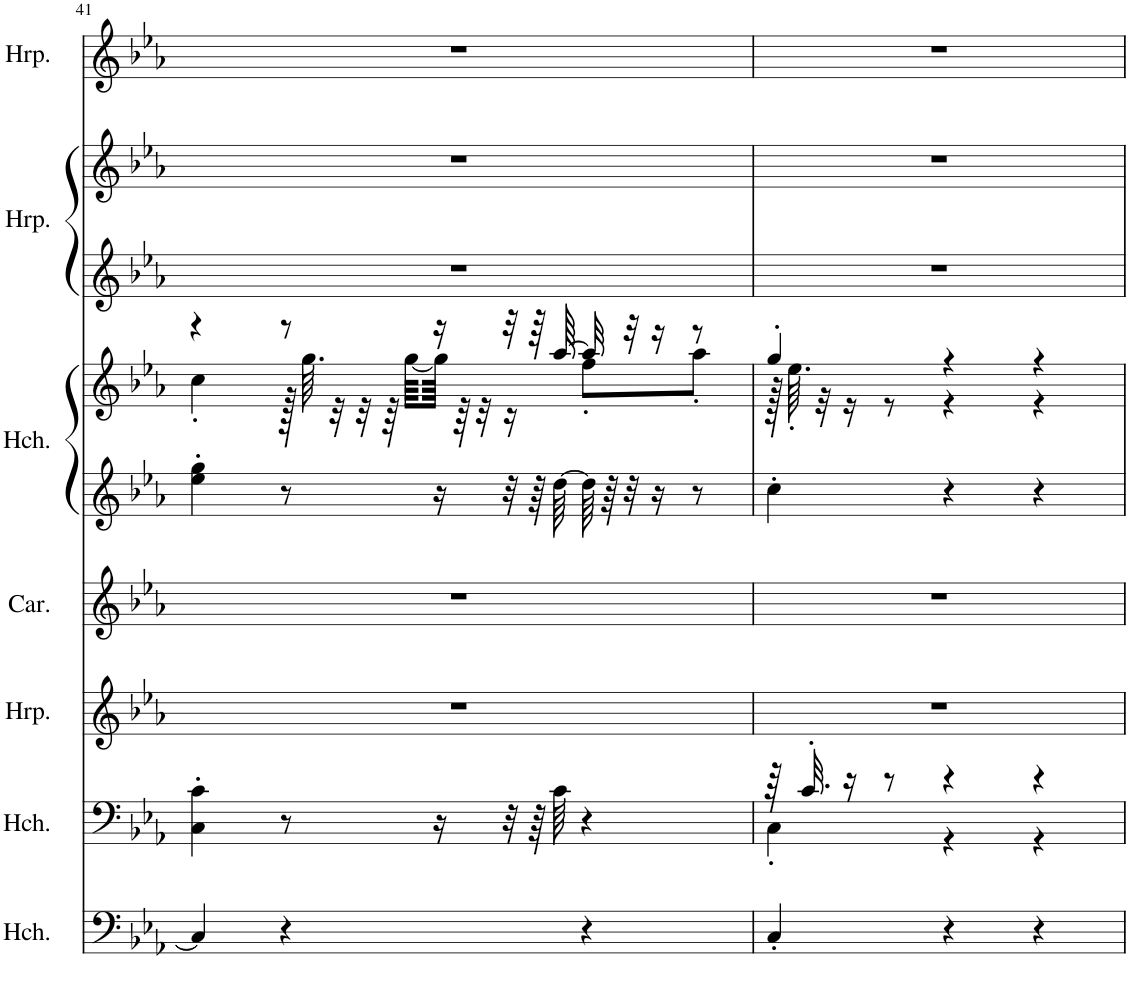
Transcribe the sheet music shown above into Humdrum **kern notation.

**kern	**kern	**kern	**kern	**kern	**kern	**kern	**kern	**kern
*part7	*part6	*part5	*part4	*part3	*part3	*part2	*part2	*part1
*staff9	*staff8	*staff7	*staff6	*staff5	*staff4	*staff3	*staff2	*staff1
*I"羽管键琴, HARPSILEFT	*I"羽管键琴, HARPSIRIGHT	*I"竖琴, HARPRIGHT	*I"钟琴, bell	*I"羽管键琴, HARPSI	*	*I"竖琴, HARPCTR	*	*I"竖琴, HARPLEFT
*	*	*I'Hrp.	*	*	*	*I'Hrp.	*	*I'Hrp.
!!LO:PB:g=z
*clefF4	*clefF4	*clefG2	*clefG2	*clefG2	*clefG2	*clefG2	*clefG2	*clefG2
*k[b-e-a-]	*k[b-e-a-]	*k[b-e-a-]	*k[b-e-a-]	*k[b-e-a-]	*k[b-e-a-]	*k[b-e-a-]	*k[b-e-a-]	*k[b-e-a-]
*M3/4	*M3/4	*M3/4	*M3/4	*M3/4	*M3/4	*M3/4	*M3/4	*M3/4
=41	=41	=41	=41	=41	=41	=41	=41	=41
*	*	*	*	*	*^	*	*	*
4C/]	4C\' 4c\'	2.r	2.r	4ee-\' 4gg\'	4r	4cc'\	2.r	2.r	2.r
4r	8r	.	.	8r	8r	128r	.	.	.
.	.	.	.	.	.	64.gg\	.	.	.
.	.	.	.	.	.	32r	.	.	.
.	.	.	.	.	.	32r	.	.	.
.	.	.	.	.	.	64r	.	.	.
.	.	.	.	.	.	[64gg\LLLL	.	.	.
.	16r	.	.	16r	16r	64gg\JJJJ]	.	.	.
.	.	.	.	.	.	64r	.	.	.
.	.	.	.	.	.	32r	.	.	.
.	32r	.	.	32r	32r	16r	.	.	.
.	64r	.	.	64r	64r	.	.	.	.
.	64c\	.	.	[64dd\	[64aa-/	.	.	.	.
4r	4r	.	.	64dd\]	32aa-/]	8ff'\L	.	.	.
.	.	.	.	64r	.	.	.	.	.
.	.	.	.	32r	32r	.	.	.	.
.	.	.	.	16r	16r	.	.	.	.
.	.	.	.	8r	8r	8aa-'\J	.	.	.
=42	=42	=42	=42	=42	=42	=42	=42	=42	=42
*	*^	*	*	*	*	*	*	*	*
4C'/	64r	4C'\	2.r	2.r	4cc'\	4gg'/	128r	2.r	2.r	2.r
.	.	.	.	.	.	.	64.ee-'\	.	.	.
.	32.c'/	.	.	.	.	.	.	.	.	.
.	.	.	.	.	.	.	32r	.	.	.
.	16r	.	.	.	.	.	16r	.	.	.
.	8r	.	.	.	.	.	8r	.	.	.
4r	4r	4r	.	.	4r	4r	4r	.	.	.
4r	4r	4r	.	.	4r	4r	4r	.	.	.
*	*v	*v	*	*	*	*v	*v	*	*	*
=	=	=	=	=	=	=	=	=
*-	*-	*-	*-	*-	*-	*-	*-	*-
